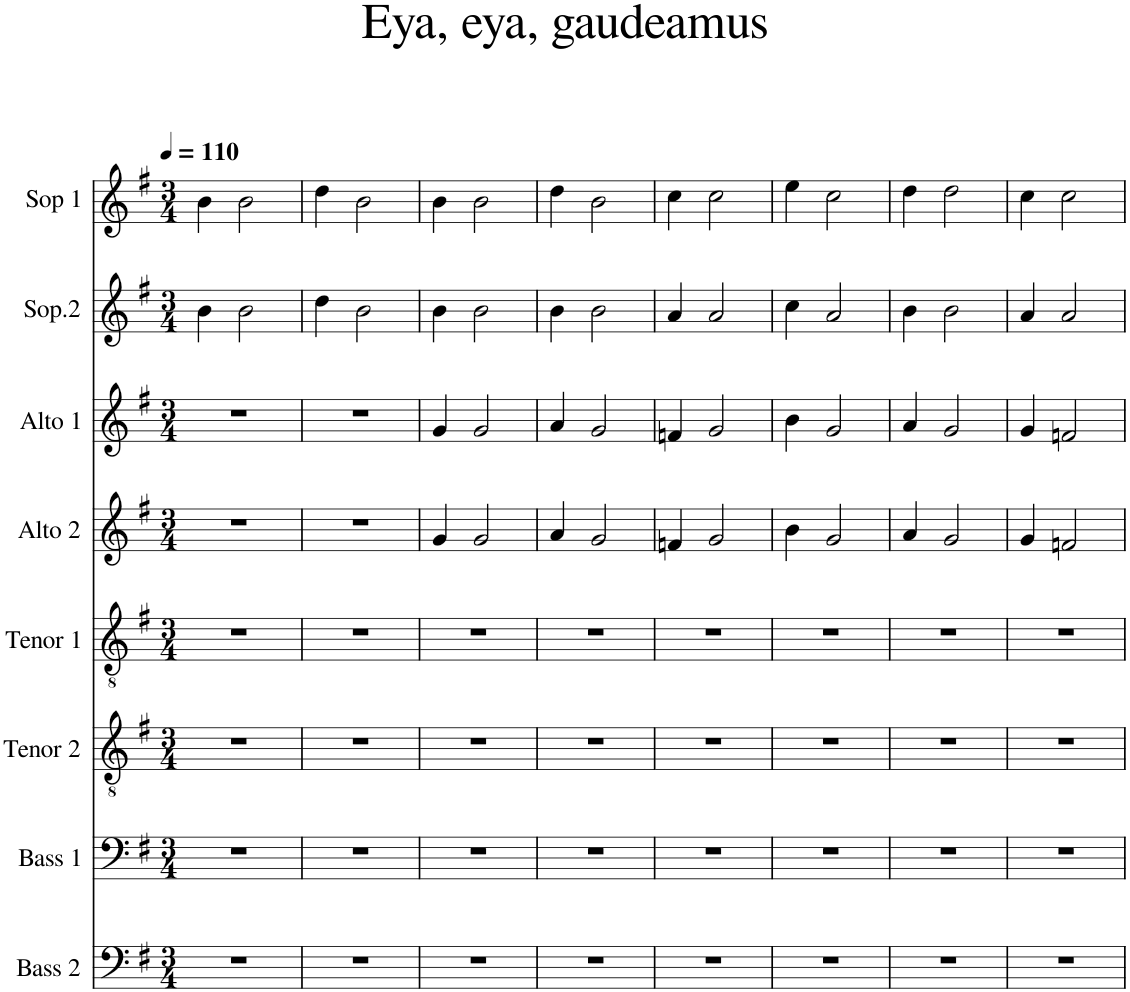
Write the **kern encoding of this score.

**kern	**kern	**kern	**kern	**kern	**kern	**kern	**kern
*part8	*part7	*part6	*part5	*part4	*part3	*part2	*part1
*staff8	*staff7	*staff6	*staff5	*staff4	*staff3	*staff2	*staff1
*I"Bass 2	*I"Bass 1	*I"Tenor 2	*I"Tenor 1	*I"Alto 2	*I"Alto 1	*I"Sop.2	*I"Sop 1
*I'B2	*I'B1	*I'T2	*I'T1	*I'A2	*I'A1	*I'S2	*I'S1
*clefF4	*clefF4	*clefGv2	*clefGv2	*clefG2	*clefG2	*clefG2	*clefG2
*k[f#]	*k[f#]	*k[f#]	*k[f#]	*k[f#]	*k[f#]	*k[f#]	*k[f#]
*M3/4	*M3/4	*M3/4	*M3/4	*M3/4	*M3/4	*M3/4	*M3/4
*MM110	*MM110	*MM110	*MM110	*MM110	*MM110	*MM110	*MM110
=1	=1	=1	=1	=1	=1	=1	=1
2.r	2.r	2.r	2.r	2.r	2.r	4b\	4b\
.	.	.	.	.	.	2b\	2b\
=2	=2	=2	=2	=2	=2	=2	=2
2.r	2.r	2.r	2.r	2.r	2.r	4dd\	4dd\
.	.	.	.	.	.	2b\	2b\
=3	=3	=3	=3	=3	=3	=3	=3
2.r	2.r	2.r	2.r	4g/	4g/	4b\	4b\
.	.	.	.	2g/	2g/	2b\	2b\
=4	=4	=4	=4	=4	=4	=4	=4
2.r	2.r	2.r	2.r	4a/	4a/	4b\	4dd\
.	.	.	.	2g/	2g/	2b\	2b\
=5	=5	=5	=5	=5	=5	=5	=5
2.r	2.r	2.r	2.r	4fn/	4fn/	4a/	4cc\
.	.	.	.	2g/	2g/	2a/	2cc\
=6	=6	=6	=6	=6	=6	=6	=6
2.r	2.r	2.r	2.r	4b\	4b\	4cc\	4ee\
.	.	.	.	2g/	2g/	2a/	2cc\
=7	=7	=7	=7	=7	=7	=7	=7
2.r	2.r	2.r	2.r	4a/	4a/	4b\	4dd\
.	.	.	.	2g/	2g/	2b\	2dd\
=8	=8	=8	=8	=8	=8	=8	=8
2.r	2.r	2.r	2.r	4g/	4g/	4a/	4cc\
.	.	.	.	2fn/	2fn/	2a/	2cc\
=	=	=	=	=	=	=	=
*-	*-	*-	*-	*-	*-	*-	*-
